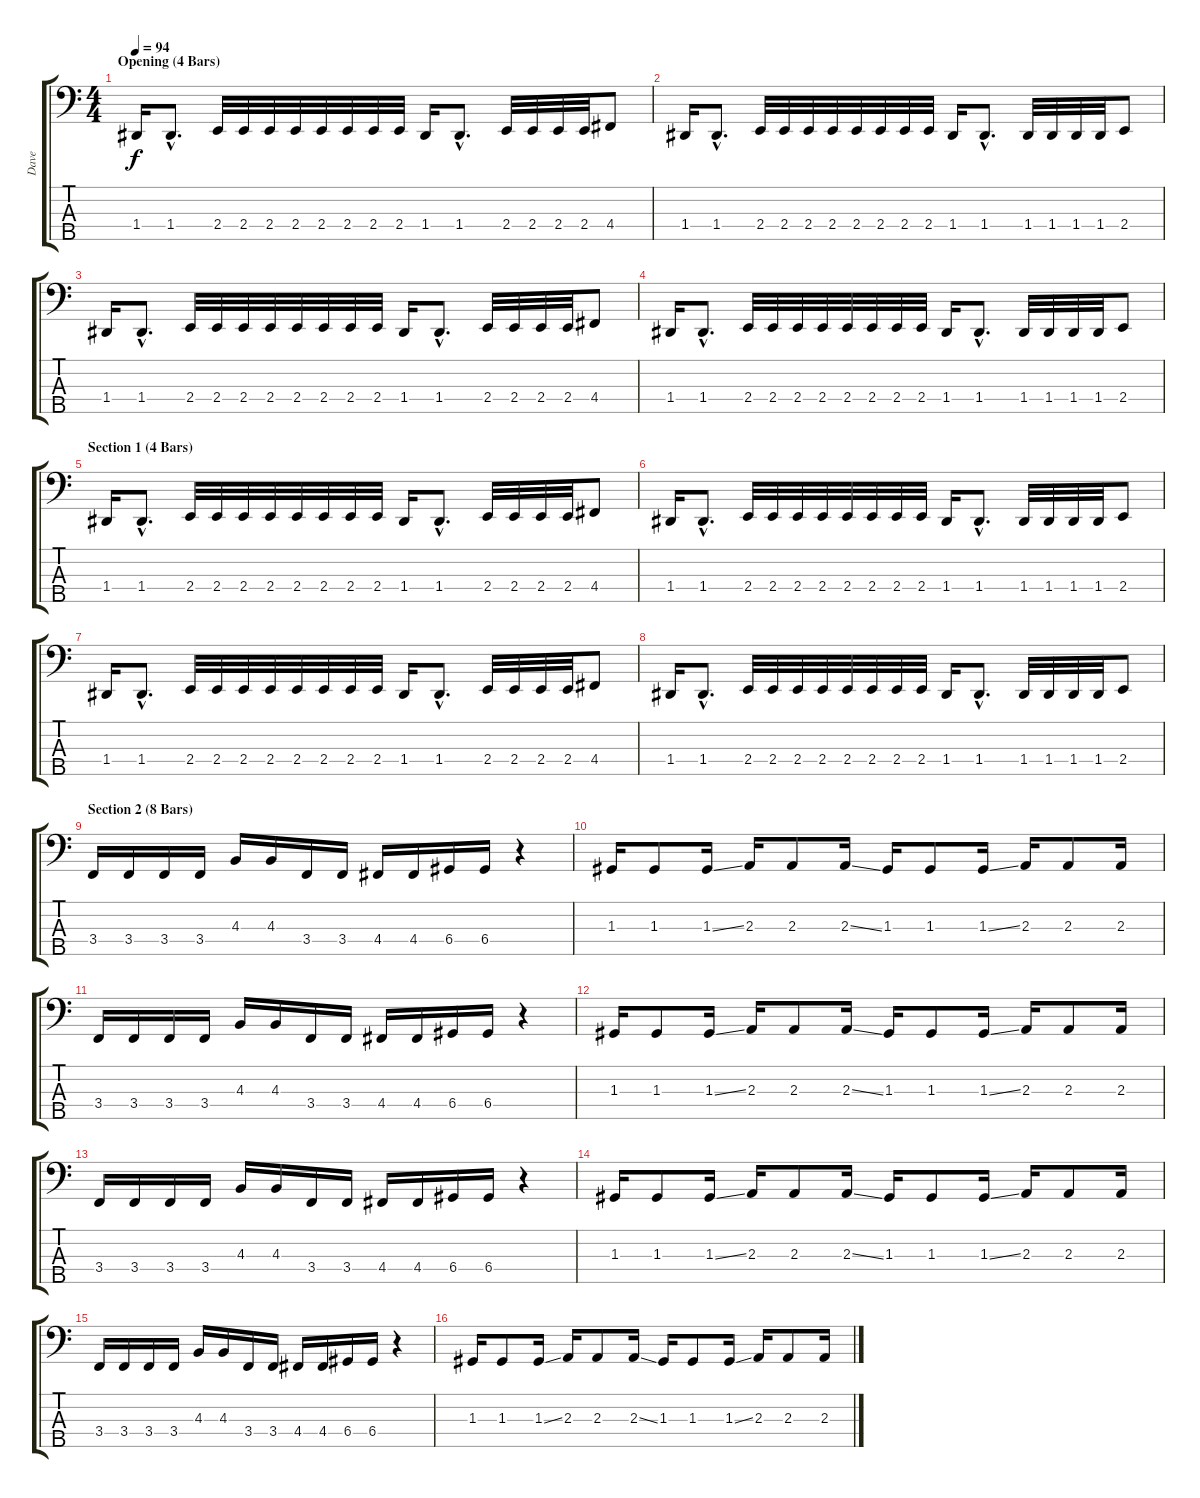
\track ("Dave" "Dave") {instrument electricbasspick}
\staff {score tabs}
\tuning (F2 C2 G1 D1 A0) {hide}
\ts (4 4)
\section ("" "Opening (4 Bars)")
\tempo 94
\clef f4
\ks c
1.4.16{dy f instrument electricbasspick} 1.4{hac}.8{d} 2.4.32 2.4.32 2.4.32 2.4.32 2.4.32 2.4.32 2.4.32 2.4.32 1.4.16 1.4{hac}.8{d} 2.4.32 2.4.32 2.4.32 2.4.32 4.4.8 |
1.4.16 1.4{hac}.8{d} 2.4.32 2.4.32 2.4.32 2.4.32 2.4.32 2.4.32 2.4.32 2.4.32 1.4.16 1.4{hac}.8{d} 1.4.32 1.4.32 1.4.32 1.4.32 2.4.8 |
1.4.16 1.4{hac}.8{d} 2.4.32 2.4.32 2.4.32 2.4.32 2.4.32 2.4.32 2.4.32 2.4.32 1.4.16 1.4{hac}.8{d} 2.4.32 2.4.32 2.4.32 2.4.32 4.4.8 |
1.4.16 1.4{hac}.8{d} 2.4.32 2.4.32 2.4.32 2.4.32 2.4.32 2.4.32 2.4.32 2.4.32 1.4.16 1.4{hac}.8{d} 1.4.32 1.4.32 1.4.32 1.4.32 2.4.8 |
\section ("" "Section 1 (4 Bars)")
1.4.16 1.4{hac}.8{d} 2.4.32 2.4.32 2.4.32 2.4.32 2.4.32 2.4.32 2.4.32 2.4.32 1.4.16 1.4{hac}.8{d} 2.4.32 2.4.32 2.4.32 2.4.32 4.4.8 |
1.4.16 1.4{hac}.8{d} 2.4.32 2.4.32 2.4.32 2.4.32 2.4.32 2.4.32 2.4.32 2.4.32 1.4.16 1.4{hac}.8{d} 1.4.32 1.4.32 1.4.32 1.4.32 2.4.8 |
1.4.16 1.4{hac}.8{d} 2.4.32 2.4.32 2.4.32 2.4.32 2.4.32 2.4.32 2.4.32 2.4.32 1.4.16 1.4{hac}.8{d} 2.4.32 2.4.32 2.4.32 2.4.32 4.4.8 |
1.4.16 1.4{hac}.8{d} 2.4.32 2.4.32 2.4.32 2.4.32 2.4.32 2.4.32 2.4.32 2.4.32 1.4.16 1.4{hac}.8{d} 1.4.32 1.4.32 1.4.32 1.4.32 2.4.8 |
\section ("" "Section 2 (8 Bars)")
3.4.16 3.4.16 3.4.16 3.4.16 4.3.16 4.3.16 3.4.16 3.4.16 4.4.16 4.4.16 6.4.16 6.4.16 r.4 |
1.3.16 1.3.8 1.3{ss}.16 2.3.16 2.3.8 2.3{ss}.16 1.3.16 1.3.8 1.3{ss}.16 2.3.16 2.3.8 2.3.16 |
3.4.16 3.4.16 3.4.16 3.4.16 4.3.16 4.3.16 3.4.16 3.4.16 4.4.16 4.4.16 6.4.16 6.4.16 r.4 |
1.3.16 1.3.8 1.3{ss}.16 2.3.16 2.3.8 2.3{ss}.16 1.3.16 1.3.8 1.3{ss}.16 2.3.16 2.3.8 2.3.16 |
3.4.16 3.4.16 3.4.16 3.4.16 4.3.16 4.3.16 3.4.16 3.4.16 4.4.16 4.4.16 6.4.16 6.4.16 r.4 |
1.3.16 1.3.8 1.3{ss}.16 2.3.16 2.3.8 2.3{ss}.16 1.3.16 1.3.8 1.3{ss}.16 2.3.16 2.3.8 2.3.16 |
3.4.16 3.4.16 3.4.16 3.4.16 4.3.16 4.3.16 3.4.16 3.4.16 4.4.16 4.4.16 6.4.16 6.4.16 r.4 |
1.3.16 1.3.8 1.3{ss}.16 2.3.16 2.3.8 2.3{ss}.16 1.3.16 1.3.8 1.3{ss}.16 2.3.16 2.3.8 2.3.16
